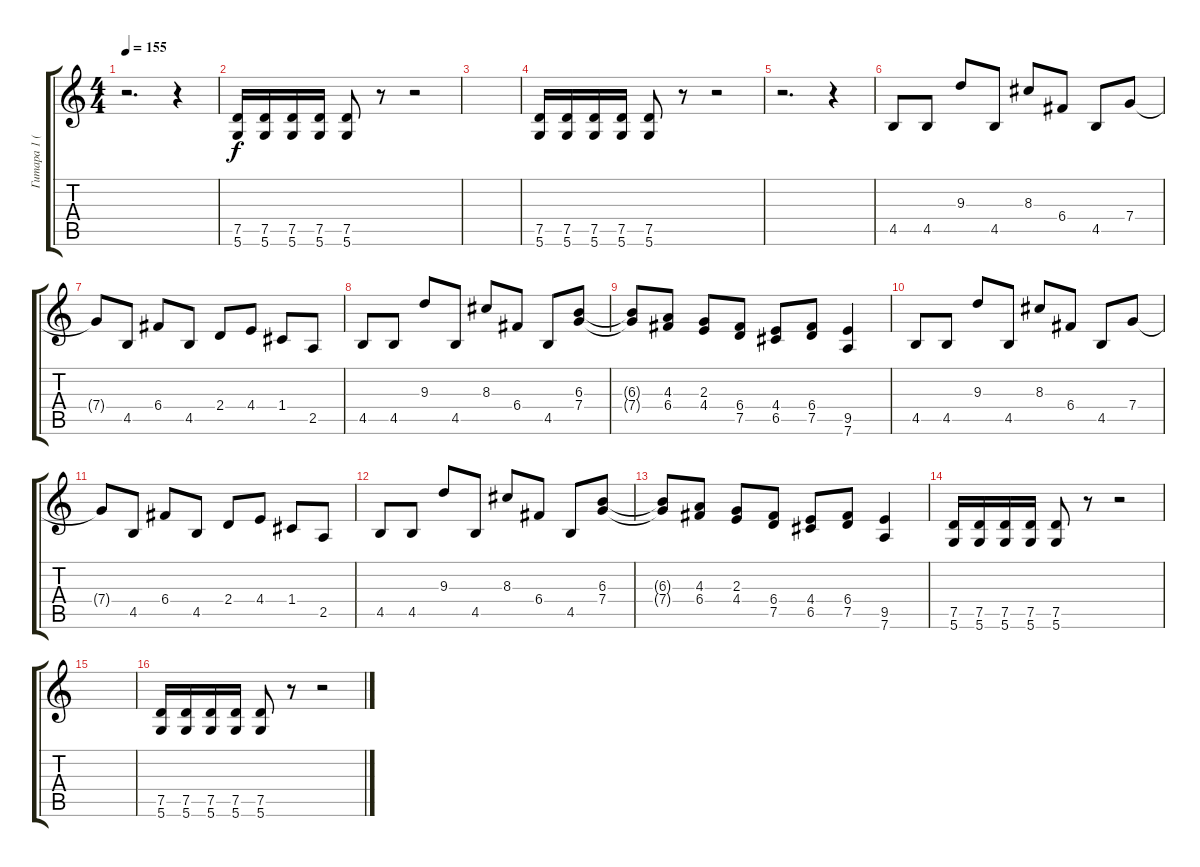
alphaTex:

\track ("Гитара 1 (2)" "Гитара 1 (") {instrument distortionguitar}
\staff {score tabs}
\tuning (D4 A3 F3 C3 G2 D2) {hide}
\ts (4 4)
\tempo 155
\clef g2
\ks c
r.2{d dy f} r.4 |
(7.5 5.6).16 (7.5 5.6).16 (7.5 5.6).16 (7.5 5.6).16 (7.5 5.6).8 r.8 r.2 |
|
(7.5 5.6).16 (7.5 5.6).16 (7.5 5.6).16 (7.5 5.6).16 (7.5 5.6).8 r.8 r.2 |
r.2{d} r.4 |
4.5.8{volume 10} 4.5.8 9.3.8 4.5.8 8.3.8 6.4.8 4.5.8 7.4.8 |
7.4{t}.8 4.5.8 6.4.8 4.5.8 2.4.8 4.4.8 1.4.8 2.5.8 |
4.5.8 4.5.8 9.3.8 4.5.8 8.3.8 6.4.8 4.5.8 (6.3 7.4).8 |
(6.3{t} 7.4{t}).8 (4.3 6.4).8 (2.3 4.4).8 (6.4 7.5).8 (4.4 6.5).8 (6.4 7.5).8 (9.5 7.6).4 |
4.5.8 4.5.8 9.3.8 4.5.8 8.3.8 6.4.8 4.5.8 7.4.8 |
7.4{t}.8 4.5.8 6.4.8 4.5.8 2.4.8 4.4.8 1.4.8 2.5.8 |
4.5.8 4.5.8 9.3.8 4.5.8 8.3.8 6.4.8 4.5.8 (6.3 7.4).8 |
(6.3{t} 7.4{t}).8 (4.3 6.4).8 (2.3 4.4).8 (6.4 7.5).8 (4.4 6.5).8 (6.4 7.5).8 (9.5 7.6).4 |
(7.5 5.6).16 (7.5 5.6).16 (7.5 5.6).16 (7.5 5.6).16 (7.5 5.6).8 r.8 r.2 |
|
(7.5 5.6).16 (7.5 5.6).16 (7.5 5.6).16 (7.5 5.6).16 (7.5 5.6).8 r.8 r.2
